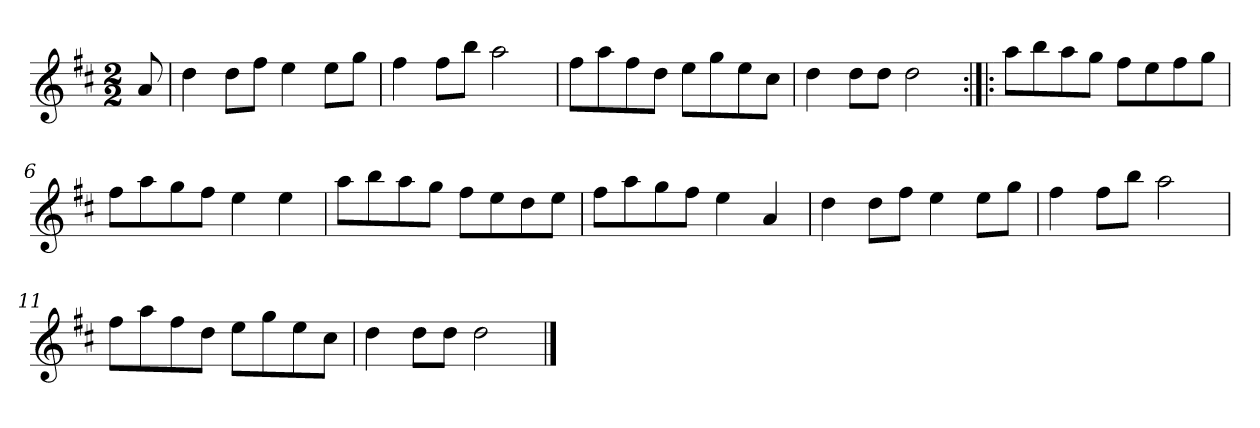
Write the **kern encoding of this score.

**kern
*part1
*staff1
*clefG2
*k[f#c#]
*D:
*M2/2
*MM120
=
8a
=1
4dd
8dd\L
8ff#\J
4ee
8ee\L
8gg\J
=2
4ff#
8ff#\L
8bb\J
2aa
=3
8ff#\L
8aa\
8ff#\
8dd\J
8ee\L
8gg\
8ee\
8cc#\J
=4
4dd
8dd\L
8dd\J
2dd
=5:|!|:
8aa\L
8bb\
8aa\
8gg\J
8ff#\L
8ee\
8ff#\
8gg\J
=6
8ff#\L
8aa\
8gg\
8ff#\J
4ee
4ee
=7
8aa\L
8bb\
8aa\
8gg\J
8ff#\L
8ee\
8dd\
8ee\J
=8
8ff#\L
8aa\
8gg\
8ff#\J
4ee
4a
=9
4dd
8dd\L
8ff#\J
4ee
8ee\L
8gg\J
=10
4ff#
8ff#\L
8bb\J
2aa
=11
8ff#\L
8aa\
8ff#\
8dd\J
8ee\L
8gg\
8ee\
8cc#\J
=12
4dd
8dd\L
8dd\J
2dd
==
*-
